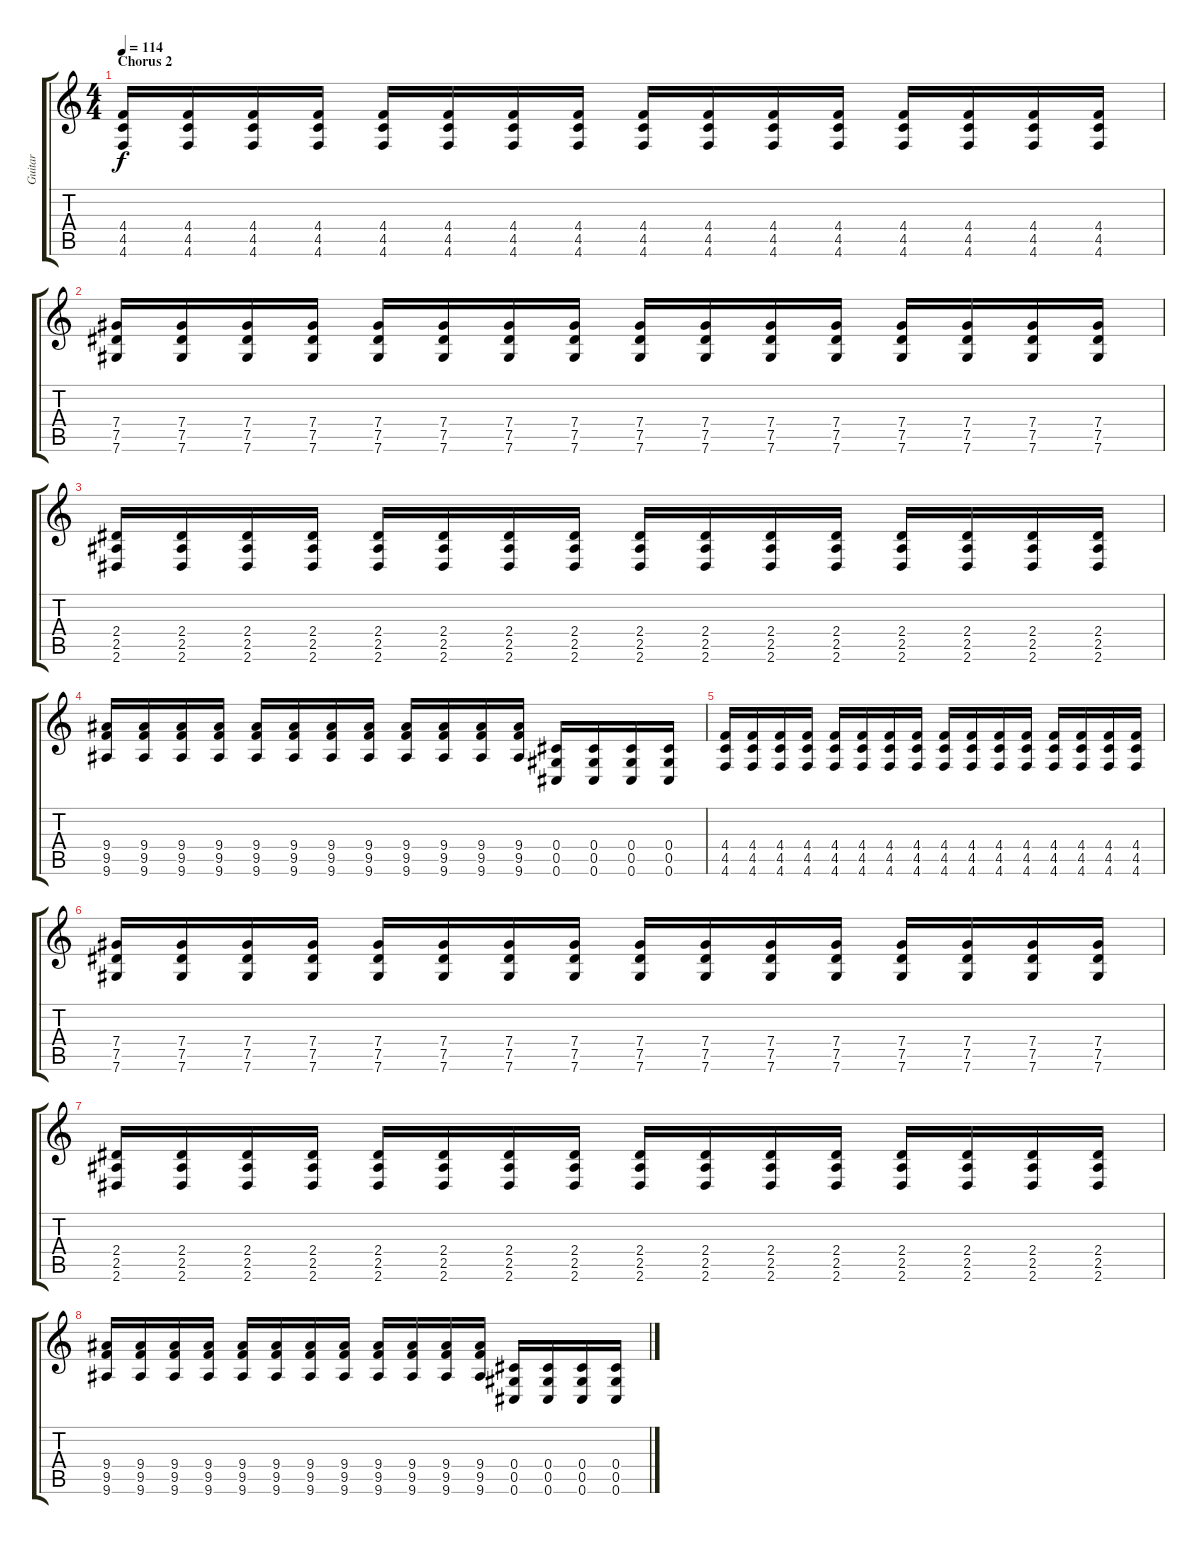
\track ("Guitar" "Guitar") {instrument distortionguitar}
\staff {score tabs}
\tuning (Eb4 Bb3 Gb3 Db3 Ab2 Db2) {hide}
\ts (4 4)
\section ("" "Chorus 2")
\tempo 114
\clef g2
\ks c
(4.4 4.5 4.6).16{dy f} (4.4 4.5 4.6).16 (4.4 4.5 4.6).16 (4.4 4.5 4.6).16 (4.4 4.5 4.6).16 (4.4 4.5 4.6).16 (4.4 4.5 4.6).16 (4.4 4.5 4.6).16 (4.4 4.5 4.6).16 (4.4 4.5 4.6).16 (4.4 4.5 4.6).16 (4.4 4.5 4.6).16 (4.4 4.5 4.6).16 (4.4 4.5 4.6).16 (4.4 4.5 4.6).16 (4.4 4.5 4.6).16 |
(7.4 7.5 7.6).16 (7.4 7.5 7.6).16 (7.4 7.5 7.6).16 (7.4 7.5 7.6).16 (7.4 7.5 7.6).16 (7.4 7.5 7.6).16 (7.4 7.5 7.6).16 (7.4 7.5 7.6).16 (7.4 7.5 7.6).16 (7.4 7.5 7.6).16 (7.4 7.5 7.6).16 (7.4 7.5 7.6).16 (7.4 7.5 7.6).16 (7.4 7.5 7.6).16 (7.4 7.5 7.6).16 (7.4 7.5 7.6).16 |
(2.4 2.5 2.6).16 (2.4 2.5 2.6).16 (2.4 2.5 2.6).16 (2.4 2.5 2.6).16 (2.4 2.5 2.6).16 (2.4 2.5 2.6).16 (2.4 2.5 2.6).16 (2.4 2.5 2.6).16 (2.4 2.5 2.6).16 (2.4 2.5 2.6).16 (2.4 2.5 2.6).16 (2.4 2.5 2.6).16 (2.4 2.5 2.6).16 (2.4 2.5 2.6).16 (2.4 2.5 2.6).16 (2.4 2.5 2.6).16 |
(9.4 9.5 9.6).16 (9.4 9.5 9.6).16 (9.4 9.5 9.6).16 (9.4 9.5 9.6).16 (9.4 9.5 9.6).16 (9.4 9.5 9.6).16 (9.4 9.5 9.6).16 (9.4 9.5 9.6).16 (9.4 9.5 9.6).16 (9.4 9.5 9.6).16 (9.4 9.5 9.6).16 (9.4 9.5 9.6).16 (0.4 0.5 0.6).16 (0.4 0.5 0.6).16 (0.4 0.5 0.6).16 (0.4 0.5 0.6).16 |
(4.4 4.5 4.6).16 (4.4 4.5 4.6).16 (4.4 4.5 4.6).16 (4.4 4.5 4.6).16 (4.4 4.5 4.6).16 (4.4 4.5 4.6).16 (4.4 4.5 4.6).16 (4.4 4.5 4.6).16 (4.4 4.5 4.6).16 (4.4 4.5 4.6).16 (4.4 4.5 4.6).16 (4.4 4.5 4.6).16 (4.4 4.5 4.6).16 (4.4 4.5 4.6).16 (4.4 4.5 4.6).16 (4.4 4.5 4.6).16 |
(7.4 7.5 7.6).16 (7.4 7.5 7.6).16 (7.4 7.5 7.6).16 (7.4 7.5 7.6).16 (7.4 7.5 7.6).16 (7.4 7.5 7.6).16 (7.4 7.5 7.6).16 (7.4 7.5 7.6).16 (7.4 7.5 7.6).16 (7.4 7.5 7.6).16 (7.4 7.5 7.6).16 (7.4 7.5 7.6).16 (7.4 7.5 7.6).16 (7.4 7.5 7.6).16 (7.4 7.5 7.6).16 (7.4 7.5 7.6).16 |
(2.4 2.5 2.6).16 (2.4 2.5 2.6).16 (2.4 2.5 2.6).16 (2.4 2.5 2.6).16 (2.4 2.5 2.6).16 (2.4 2.5 2.6).16 (2.4 2.5 2.6).16 (2.4 2.5 2.6).16 (2.4 2.5 2.6).16 (2.4 2.5 2.6).16 (2.4 2.5 2.6).16 (2.4 2.5 2.6).16 (2.4 2.5 2.6).16 (2.4 2.5 2.6).16 (2.4 2.5 2.6).16 (2.4 2.5 2.6).16 |
(9.4 9.5 9.6).16 (9.4 9.5 9.6).16 (9.4 9.5 9.6).16 (9.4 9.5 9.6).16 (9.4 9.5 9.6).16 (9.4 9.5 9.6).16 (9.4 9.5 9.6).16 (9.4 9.5 9.6).16 (9.4 9.5 9.6).16 (9.4 9.5 9.6).16 (9.4 9.5 9.6).16 (9.4 9.5 9.6).16 (0.4 0.5 0.6).16 (0.4 0.5 0.6).16 (0.4 0.5 0.6).16 (0.4 0.5 0.6).16
